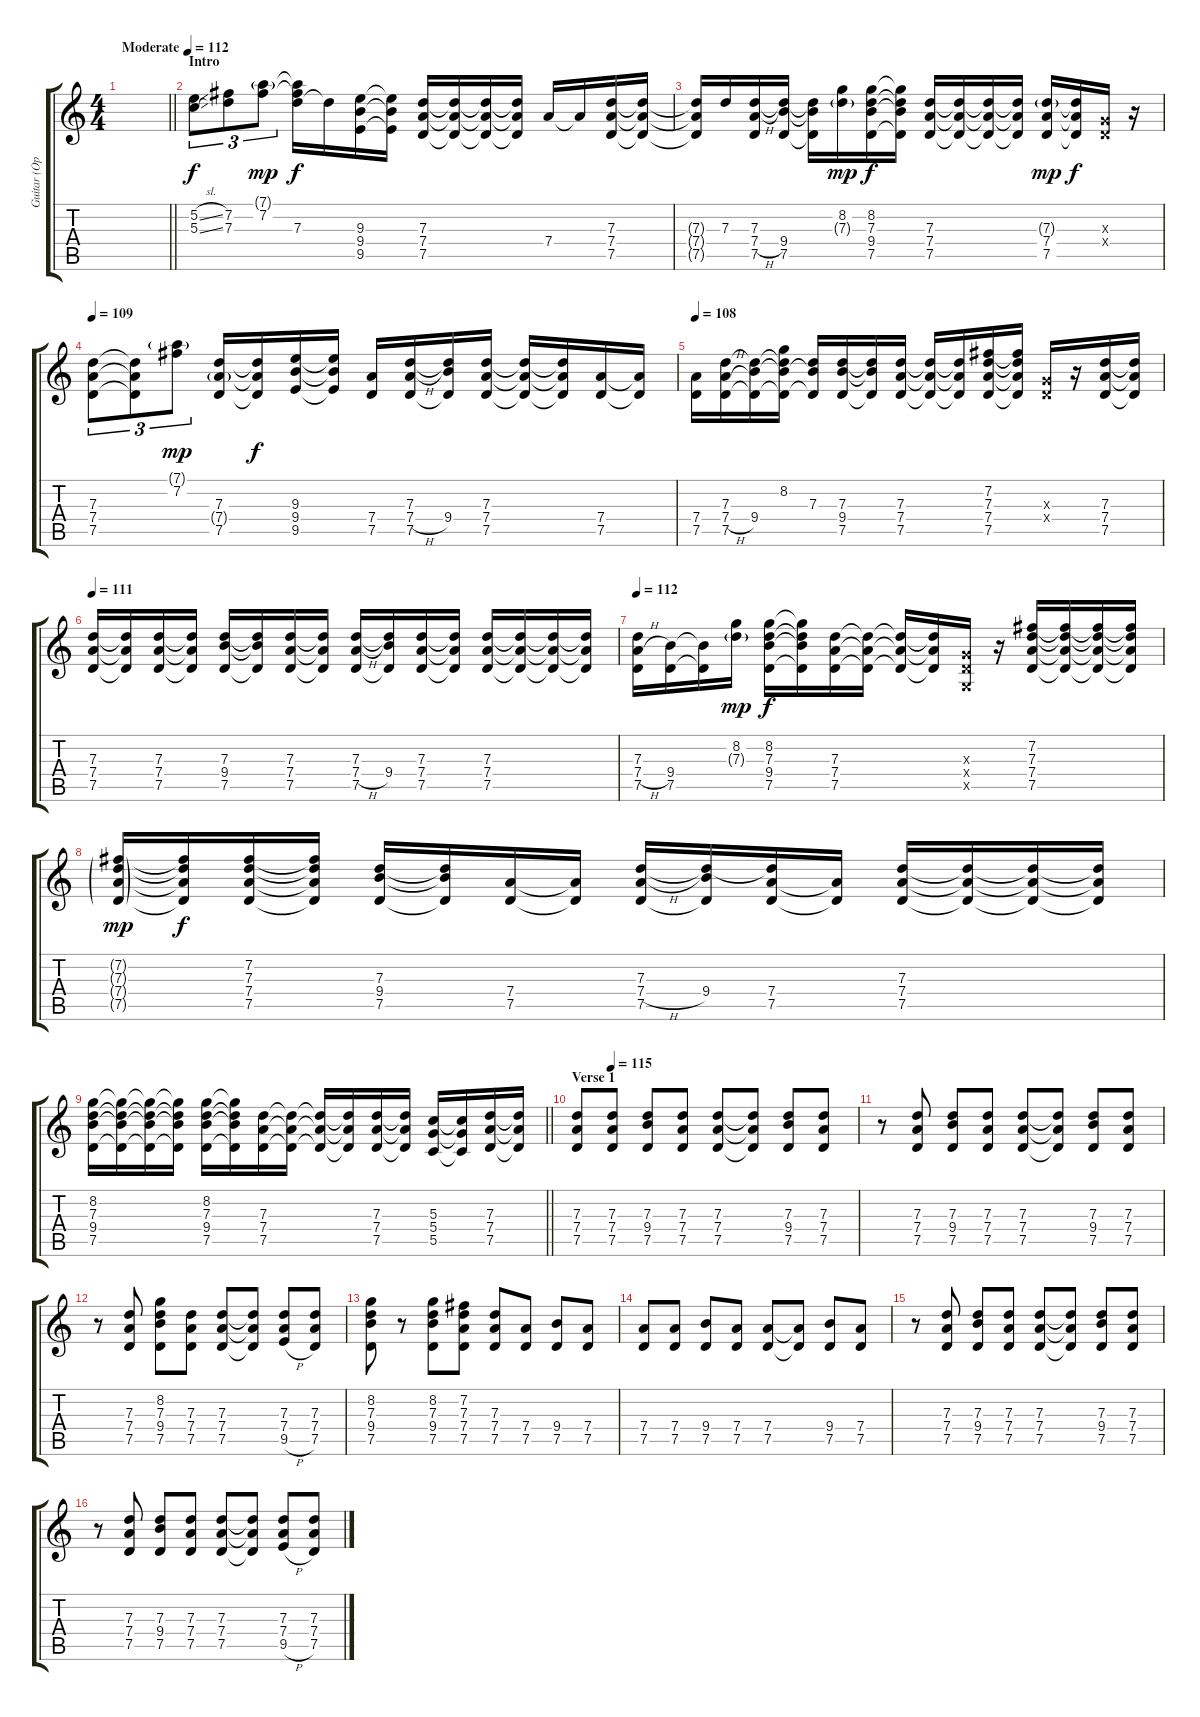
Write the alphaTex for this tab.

\track ("Guitar (Open G)" "Guitar (Op") {instrument distortionguitar}
\staff {score tabs}
\tuning (D4 B3 G3 D3 G2 D2) {hide}
\ts (4 4)
\tempo (112 "Moderate")
\clef g2
\barLineRight lightlight
\ks c
|
\section ("" "Intro")
(5.2{sl} 5.3{sl}).8{tu (3 2)} (7.2 7.3).8{tu (3 2)} (7.1{g} 7.2).8{tu (3 2) dy mp} (7.1{t} 7.2{t} 7.3).16{dy f} 7.3{t}.16 (9.3 9.4 9.5).16 (9.3{t} 9.4{t} 9.5{t}).16 (7.3 7.4 7.5).16 (7.3{t} 7.4{t} 7.5{t}).16 (7.3{t} 7.4{t} 7.5{t}).16 (7.3{t} 7.4{t} 7.5{t}).16 7.4.16 7.4{t}.16 (7.3 7.4 7.5).16 (7.3{t} 7.4{t} 7.5{t}).16 |
(7.3{t} 7.4{t} 7.5{t}).16 7.3.16 (7.3 7.4{h} 7.5).16 (7.3{t} 9.4 7.5).16 (7.3{t} 9.4{t} 7.5{t}).16 (8.2 7.3{g}).16{dy mp} (8.2 7.3 9.4 7.5).16{dy f} (8.2{t} 7.3{t} 9.4{t} 7.5{t}).16 (7.3 7.4 7.5).16 (7.3{t} 7.4{t} 7.5{t}).16 (7.3{t} 7.4{t} 7.5{t}).16 (7.3{t} 7.4{t} 7.5{t}).16 (7.3{g} 7.4 7.5).16{dy mp} (7.3{t} 7.4{t} 7.5{t}).16{dy f} (0.3{x} 0.4{x}).16 r.16 |
\tempo 109
(7.3 7.4 7.5).8{tu (3 2)} (7.3{t} 7.4{t} 7.5{t}).8{tu (3 2)} (7.1{g} 7.2).8{tu (3 2) dy mp} (7.3 7.4{g} 7.5).16 (7.3{t} 7.4{t} 7.5{t}).16{dy f} (9.3 9.4 9.5).16 (9.3{t} 9.4{t} 9.5{t}).16 (7.4 7.5).16 (7.3 7.4{h} 7.5).16 (7.3{t} 9.4 7.5{t}).16 (7.3 7.4 7.5).16 (7.3{t} 7.4{t} 7.5{t}).16 (7.3{t} 7.4{t} 7.5{t}).16 (7.4 7.5).16 (7.4{t} 7.5{t}).16 |
\tempo 108
(7.4 7.5).16 (7.3 7.4{h} 7.5).16 (7.3{t} 9.4 7.5{t}).16 (8.2 7.3{t} 9.4{t} 7.5{t}).16 (7.3 9.4{t} 7.5{t}).16 (7.3 9.4 7.5).16 (7.3{t} 9.4{t} 7.5{t}).16 (7.3 7.4 7.5).16 (7.3{t} 7.4{t} 7.5{t}).16 (7.3{t} 7.4{t} 7.5{t}).16 (7.2 7.3 7.4 7.5).16 (7.2{t} 7.3{t} 7.4{t} 7.5{t}).16 (0.3{x} 0.4{x}).16 r.16 (7.3 7.4 7.5).16 (7.3{t} 7.4{t} 7.5{t}).16 |
\tempo 111
(7.3 7.4 7.5).16 (7.3{t} 7.4{t} 7.5{t}).16 (7.3 7.4 7.5).16 (7.3{t} 7.4{t} 7.5{t}).16 (7.3 9.4 7.5).16 (7.3{t} 9.4{t} 7.5{t}).16 (7.3 7.4 7.5).16 (7.3{t} 7.4{t} 7.5{t}).16 (7.3 7.4{h} 7.5).16 (7.3{t} 9.4 7.5{t}).16 (7.3 7.4 7.5).16 (7.3{t} 7.4{t} 7.5{t}).16 (7.3 7.4 7.5).16 (7.3{t} 7.4{t} 7.5{t}).16 (7.3{t} 7.4{t} 7.5{t}).16 (7.3{t} 7.4{t} 7.5{t}).16 |
\tempo 112
(7.3 7.4{h} 7.5).16 (9.4 7.5).16 (9.4{t} 7.5{t}).16 (8.2 7.3{g}).16{dy mp} (8.2 7.3 9.4 7.5).16{dy f} (8.2{t} 7.3{t} 9.4{t} 7.5{t}).16 (7.3 7.4 7.5).16 (7.3{t} 7.4{t} 7.5{t}).16 (7.3{t} 7.4{t} 7.5{t}).16 (7.3{t} 7.4{t} 7.5{t}).16 (0.3{x} 0.4{x} 0.5{x}).16 r.16 (7.2 7.3 7.4 7.5).16 (7.2{t} 7.3{t} 7.4{t} 7.5{t}).16 (7.2{t} 7.3{t} 7.4{t} 7.5{t}).16 (7.2{t} 7.3{t} 7.4{t} 7.5{t}).16 |
(7.2{g} 7.3{g} 7.4{g} 7.5{g}).16{dy mp} (7.2{t} 7.3{t} 7.4{t} 7.5{t}).16{dy f} (7.2 7.3 7.4 7.5).16 (7.2{t} 7.3{t} 7.4{t} 7.5{t}).16 (7.3 9.4 7.5).16 (7.3{t} 9.4{t} 7.5{t}).16 (7.4 7.5).16 (7.4{t} 7.5{t}).16 (7.3 7.4{h} 7.5).16 (7.3{t} 9.4 7.5{t}).16 (7.3{t} 7.4 7.5).16 (7.4{t} 7.5{t}).16 (7.3 7.4 7.5).16 (7.3{t} 7.4{t} 7.5{t}).16 (7.3{t} 7.4{t} 7.5{t}).16 (7.3{t} 7.4{t} 7.5{t}).16 |
\barLineRight lightlight
(8.2 7.3 9.4 7.5).16 (8.2{t} 7.3{t} 9.4{t} 7.5{t}).16 (8.2{t} 7.3{t} 9.4{t} 7.5{t}).16 (8.2{t} 7.3{t} 9.4{t} 7.5{t}).16 (8.2 7.3 9.4 7.5).16 (8.2{t} 7.3{t} 9.4{t} 7.5{t}).16 (7.3 7.4 7.5).16 (7.3{t} 7.4{t} 7.5{t}).16 (7.3{t} 7.4{t} 7.5{t}).16 (7.3{t} 7.4{t} 7.5{t}).16 (7.3 7.4 7.5).16 (7.3{t} 7.4{t} 7.5{t}).16 (5.3 5.4 5.5).16 (5.3{t} 5.4{t} 5.5{t}).16 (7.3 7.4 7.5).16 (7.3{t} 7.4{t} 7.5{t}).16 |
\section ("" "Verse 1")
\tempo (115 0.125)
(7.3 7.4 7.5).8 (7.3 7.4 7.5).8 (7.3 9.4 7.5).8 (7.3 7.4 7.5).8 (7.3 7.4 7.5).8 (7.3{t} 7.4{t} 7.5{t}).8 (7.3 9.4 7.5).8 (7.3 7.4 7.5).8 |
r.8 (7.3 7.4 7.5).8 (7.3 9.4 7.5).8 (7.3 7.4 7.5).8 (7.3 7.4 7.5).8 (7.3{t} 7.4{t} 7.5{t}).8 (7.3 9.4 7.5).8 (7.3 7.4 7.5).8 |
r.8 (7.3 7.4 7.5).8 (8.2 7.3 9.4 7.5).8 (7.3 7.4 7.5).8 (7.3 7.4 7.5).8 (7.3{t} 7.4{t} 7.5{t}).8 (7.3 7.4 9.5{h}).8 (7.3 7.4 7.5).8 |
(8.2 7.3 9.4 7.5).8 r.8 (8.2 7.3 9.4 7.5).8 (7.2 7.3 7.4 7.5).8 (7.3 7.4 7.5).8 (7.4 7.5).8 (9.4 7.5).8 (7.4 7.5).8 |
(7.4 7.5).8 (7.4 7.5).8 (9.4 7.5).8 (7.4 7.5).8 (7.4 7.5).8 (7.4{t} 7.5{t}).8 (9.4 7.5).8 (7.4 7.5).8 |
r.8 (7.3 7.4 7.5).8 (7.3 9.4 7.5).8 (7.3 7.4 7.5).8 (7.3 7.4 7.5).8 (7.3{t} 7.4{t} 7.5{t}).8 (7.3 9.4 7.5).8 (7.3 7.4 7.5).8 |
r.8 (7.3 7.4 7.5).8 (7.3 9.4 7.5).8 (7.3 7.4 7.5).8 (7.3 7.4 7.5).8 (7.3{t} 7.4{t} 7.5{t}).8 (7.3 7.4 9.5{h}).8 (7.3 7.4 7.5).8
